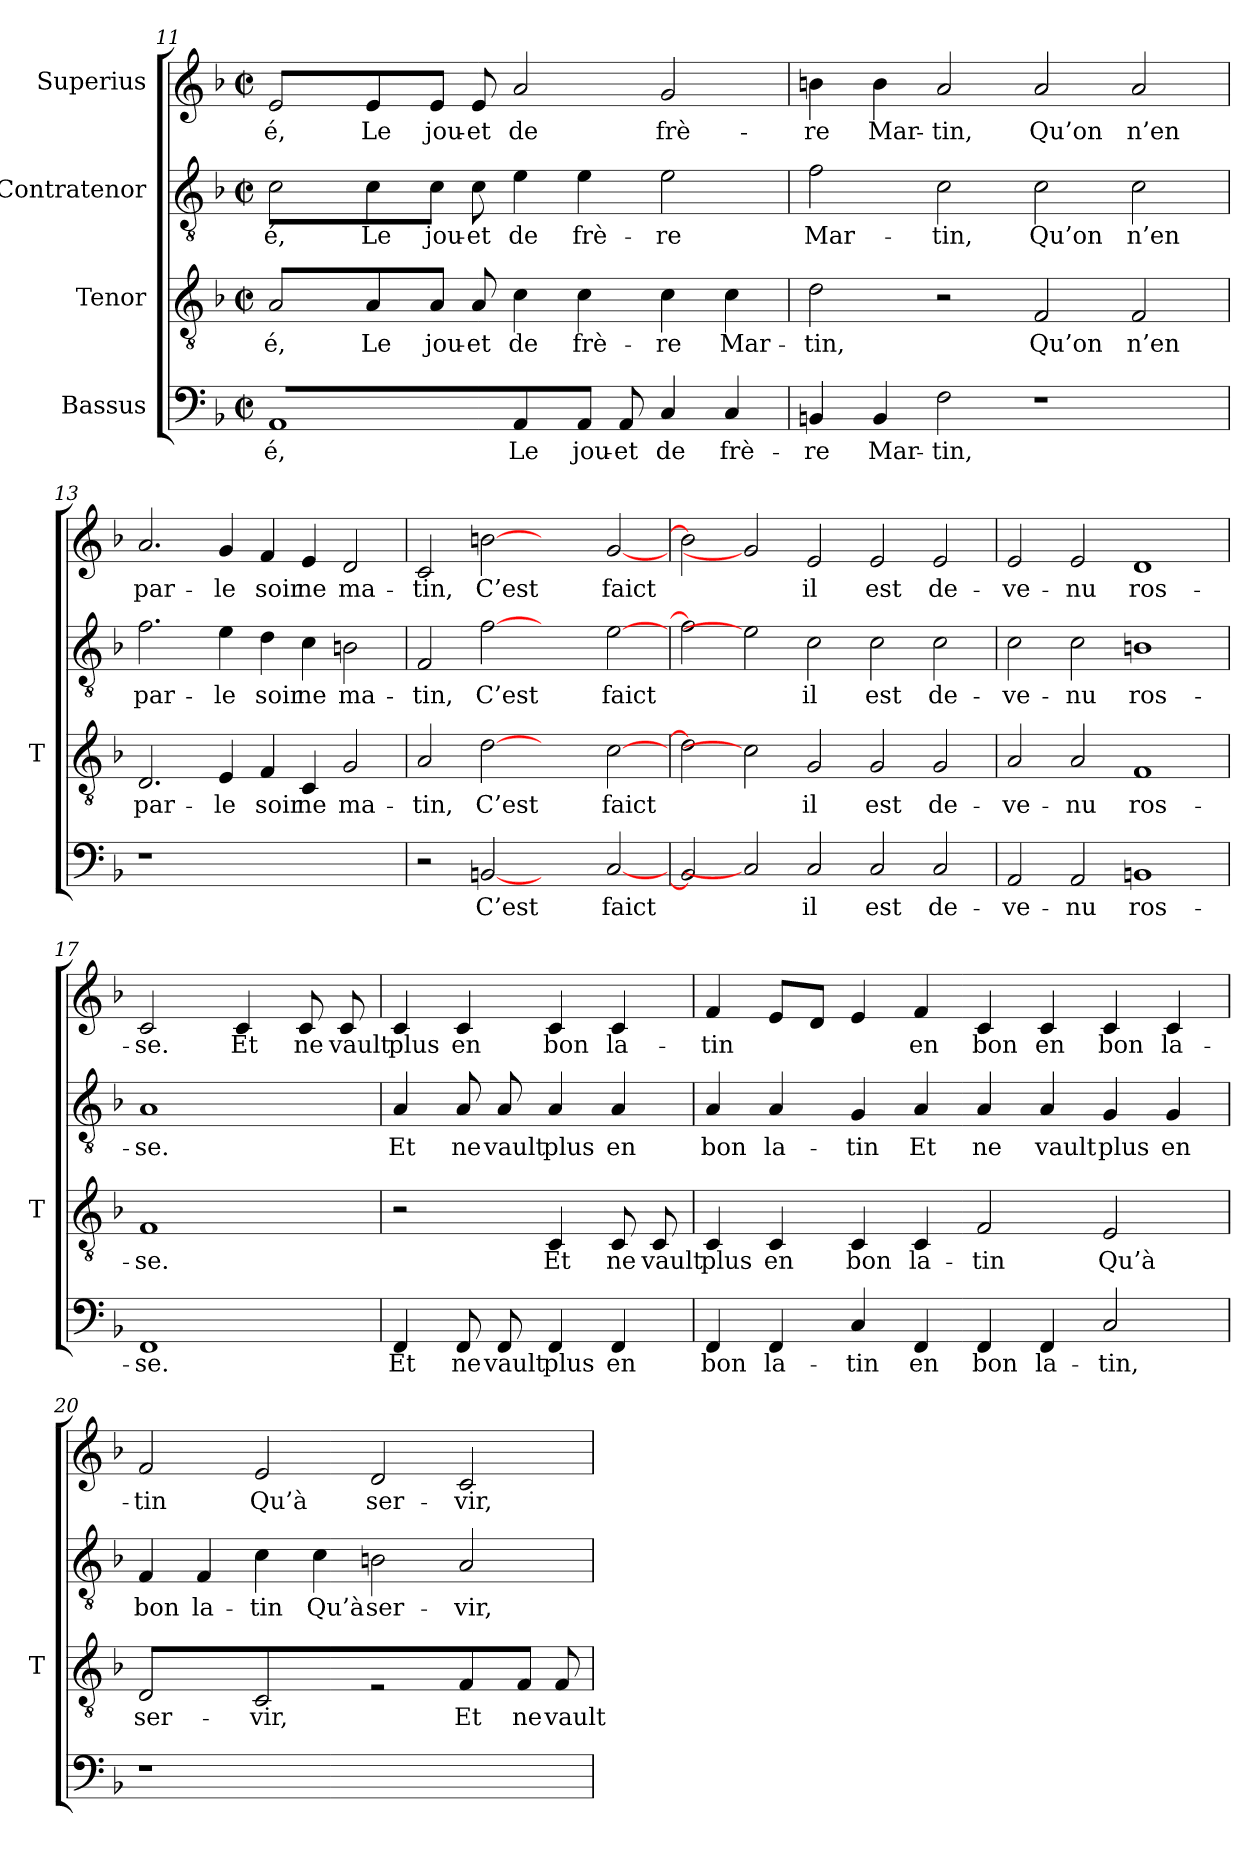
**kern	**text	**kern	**text	**kern	**text	**kern	**text
*part4	*part4	*part3	*part3	*part2	*part2	*part1	*part1
*staff4	*staff4	*staff3	*staff3	*staff2	*staff2	*staff1	*staff1
*I"Bassus	*	*I"Tenor	*	*I"Contratenor	*	*I"Superius	*
*	*	*I'T	*	*	*	*	*
*clefF4	*	*clefGv2	*	*clefGv2	*	*clefG2	*
*k[b-]	*	*k[b-]	*	*k[b-]	*	*k[b-]	*
*F:	*	*F:	*	*F:	*	*F:	*
*M2/2	*	*M2/2	*	*M2/2	*	*M2/2	*
*met(c|)	*	*met(c|)	*	*met(c|)	*	*met(c|)	*
=11	=11	=11	=11	=11	=11	=11	=11
1AA	-é,	2A	-é,	2c	-é,	2e	-é,
.	.	4A	-Le	4c	-Le	4e	-Le
.	.	8AJ	jou-	8cJ	jou-	8eJ	jou-
.	.	8A	-et	8c	-et	8e	-et
4AA	-Le	4c	-de	4e	-de	2a	-de
8AAJ	jou-	4c	frè-	4e	frè-	.	.
8AA	-et	.	.	.	.	.	.
4C	-de	4c	-re	2e	-re	2g	frè-
4C	frè-	4c	Mar-	.	.	.	.
!!LO:PB:g=z
=12	=12	=12	=12	=12	=12	=12	=12
4BBn	-re	2d	-tin,	2f	Mar-	4bn	-re
4BB	Mar-	.	.	.	.	4b	Mar-
2F	-tin,	2r	.	2c	-tin,	2a	-tin,
1r	.	2F	-Qu’on	2c	-Qu’on	2a	-Qu’on
.	.	2F	-n’en	2c	-n’en	2a	-n’en
=13	=13	=13	=13	=13	=13	=13	=13
1r	.	2.D	par-	2.f	par-	2.a	par-
.	.	4E	-le	4e	-le	4g	-le
1ryy	.	4F	-soir	4d	-soir	4f	-soir
.	.	4C	-ne	4c	-ne	4e	-ne
.	.	2G	ma-	2Bn	ma-	2d	ma-
=14	=14	=14	=14	=14	=14	=14	=14
2r	.	2A	-tin,	2F	-tin,	2c	-tin,
[2BBn	-C’est	[2d	-C’est	[2f	-C’est	[2bn	-C’est
2ryy	.	2ryy	.	2ryy	.	2ryy	.
[2C	-faict	[2c	-faict	[2e	-faict	[2g	-faict
=15	=15	=15	=15	=15	=15	=15	=15
2BB]	.	2d]	.	2f]	.	2b]	.
2C]	.	2c]	.	2e]	.	2g]	.
2C	-il	2G	-il	2c	-il	2e	-il
2C	-est	2G	-est	2c	-est	2e	-est
2C	de-	2G	de-	2c	de-	2e	de-
=16	=16	=16	=16	=16	=16	=16	=16
2AA	ve-	2A	ve-	2c	ve-	2e	ve-
2AA	-nu	2A	-nu	2c	-nu	2e	-nu
1BBn	ros-	1F	ros-	1Bn	ros-	1d	ros-
!!LO:LB:g=z
=17	=17	=17	=17	=17	=17	=17	=17
1FF	-se.	1F	-se.	1A	-se.	2c	-se.
.	.	.	.	.	.	4c	-Et
.	.	.	.	.	.	8c	-ne
.	.	.	.	.	.	8c	-vault
=18	=18	=18	=18	=18	=18	=18	=18
4FF	-Et	2r	.	4A	-Et	4c	-plus
8FF	-ne	.	.	8A	-ne	4c	-en
8FF	-vault	.	.	8A	-vault	.	.
4FF	-plus	4C	-Et	4A	-plus	4c	-bon
4FF	-en	8C	-ne	4A	-en	4c	la-
.	.	8C	-vault	.	.	.	.
=19	=19	=19	=19	=19	=19	=19	=19
4FF	-bon	4C	-plus	4A	-bon	4f	-tin
4FF	la-	4C	-en	4A	la-	8eL	.
.	.	.	.	.	.	8dJ	.
4C	-tin	4C	-bon	4G	-tin	4e	.
4FF	-en	4C	la-	4A	-Et	4f	-en
4FF	-bon	2F	-tin	4A	-ne	4c	-bon
4FF	la-	.	.	4A	-vault	4c	-en
2C	-tin,	2E	-Qu’à	4G	-plus	4c	-bon
.	.	.	.	4G	-en	4c	la-
=20	=20	=20	=20	=20	=20	=20	=20
1r	.	2D	ser-	4F	-bon	2f	-tin
.	.	.	.	4F	la-	.	.
.	.	2C	-vir,	4c	-tin	2e	-Qu’à
.	.	.	.	4c	-Qu’à	.	.
1ryy	.	2r	.	2Bn	ser-	2d	ser-
.	.	4F	-Et	2A	-vir,	2c	-vir,
.	.	8FJ	-ne	.	.	.	.
.	.	8F	-vault	.	.	.	.
=	=	=	=	=	=	=	=
*-	*-	*-	*-	*-	*-	*-	*-
